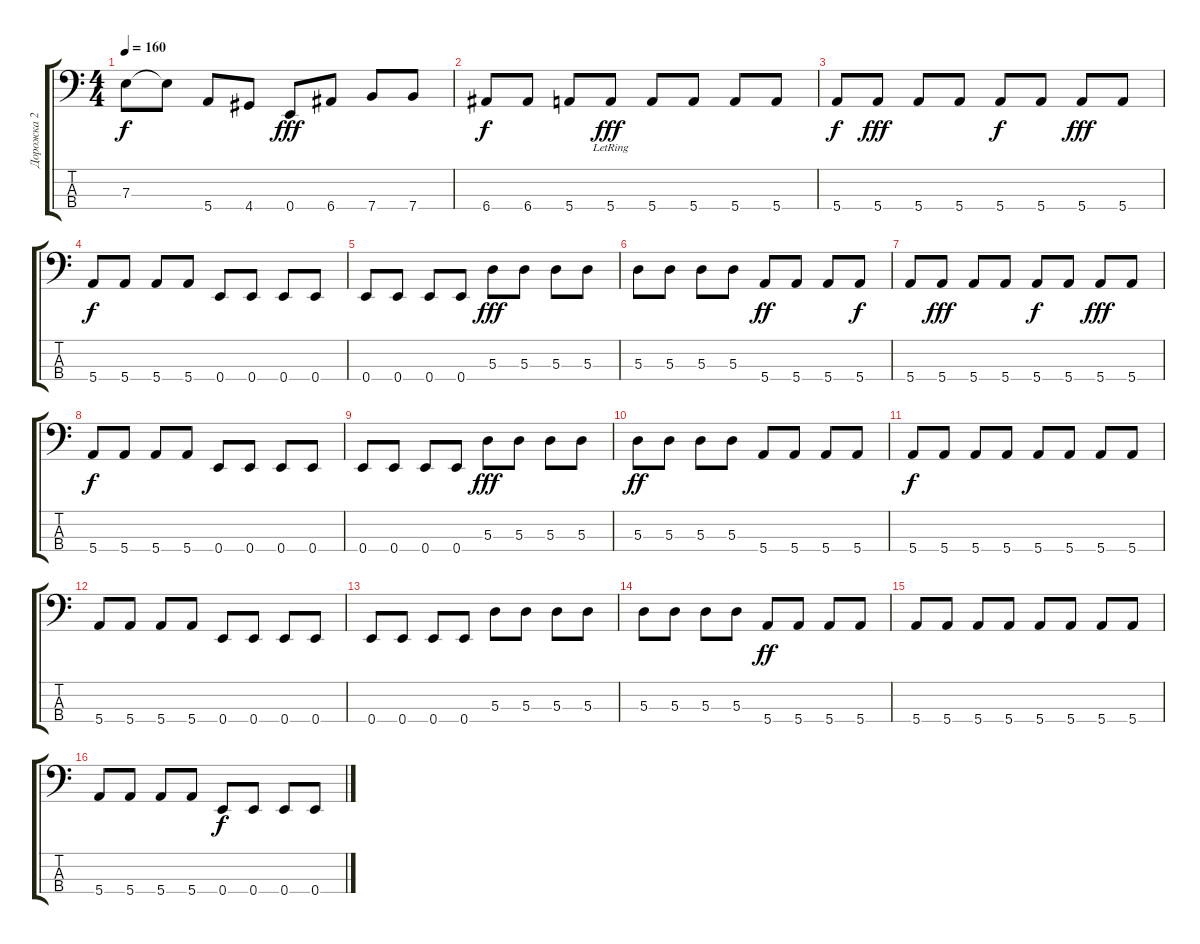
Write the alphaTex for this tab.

\track ("Дорожка 2" "Дорожка 2") {instrument electricbasspick}
\staff {score tabs}
\tuning (G2 D2 A1 E1) {hide}
\ts (4 4)
\tempo 160
\clef f4
\ks c
7.3.8{dy f} 7.3{t}.8 5.4.8 4.4.8 0.4.8{dy fff} 6.4.8 7.4.8 7.4.8 |
6.4.8{dy f} 6.4.8 5.4.8 5.4{lr}.8{dy fff} 5.4.8 5.4.8 5.4.8 5.4.8 |
5.4.8{dy f} 5.4.8{dy fff} 5.4.8 5.4.8 5.4.8{dy f} 5.4.8 5.4.8{dy fff} 5.4.8 |
5.4.8{dy f} 5.4.8 5.4.8 5.4.8 0.4.8 0.4.8 0.4.8 0.4.8 |
0.4.8 0.4.8 0.4.8 0.4.8 5.3.8{dy fff} 5.3.8 5.3.8 5.3.8 |
5.3.8 5.3.8 5.3.8 5.3.8 5.4.8{dy ff} 5.4.8 5.4.8 5.4.8{dy f} |
5.4.8 5.4.8{dy fff} 5.4.8 5.4.8 5.4.8{dy f} 5.4.8 5.4.8{dy fff} 5.4.8 |
5.4.8{dy f} 5.4.8 5.4.8 5.4.8 0.4.8 0.4.8 0.4.8 0.4.8 |
0.4.8 0.4.8 0.4.8 0.4.8 5.3.8{dy fff} 5.3.8 5.3.8 5.3.8 |
5.3.8{dy ff} 5.3.8 5.3.8 5.3.8 5.4.8 5.4.8 5.4.8 5.4.8 |
5.4.8{dy f} 5.4.8 5.4.8 5.4.8 5.4.8 5.4.8 5.4.8 5.4.8 |
5.4.8 5.4.8 5.4.8 5.4.8 0.4.8 0.4.8 0.4.8 0.4.8 |
0.4.8 0.4.8 0.4.8 0.4.8 5.3.8 5.3.8 5.3.8 5.3.8 |
5.3.8 5.3.8 5.3.8 5.3.8 5.4.8{dy ff} 5.4.8 5.4.8 5.4.8 |
5.4.8 5.4.8 5.4.8 5.4.8 5.4.8 5.4.8 5.4.8 5.4.8 |
5.4.8 5.4.8 5.4.8 5.4.8 0.4.8{dy f} 0.4.8 0.4.8 0.4.8
